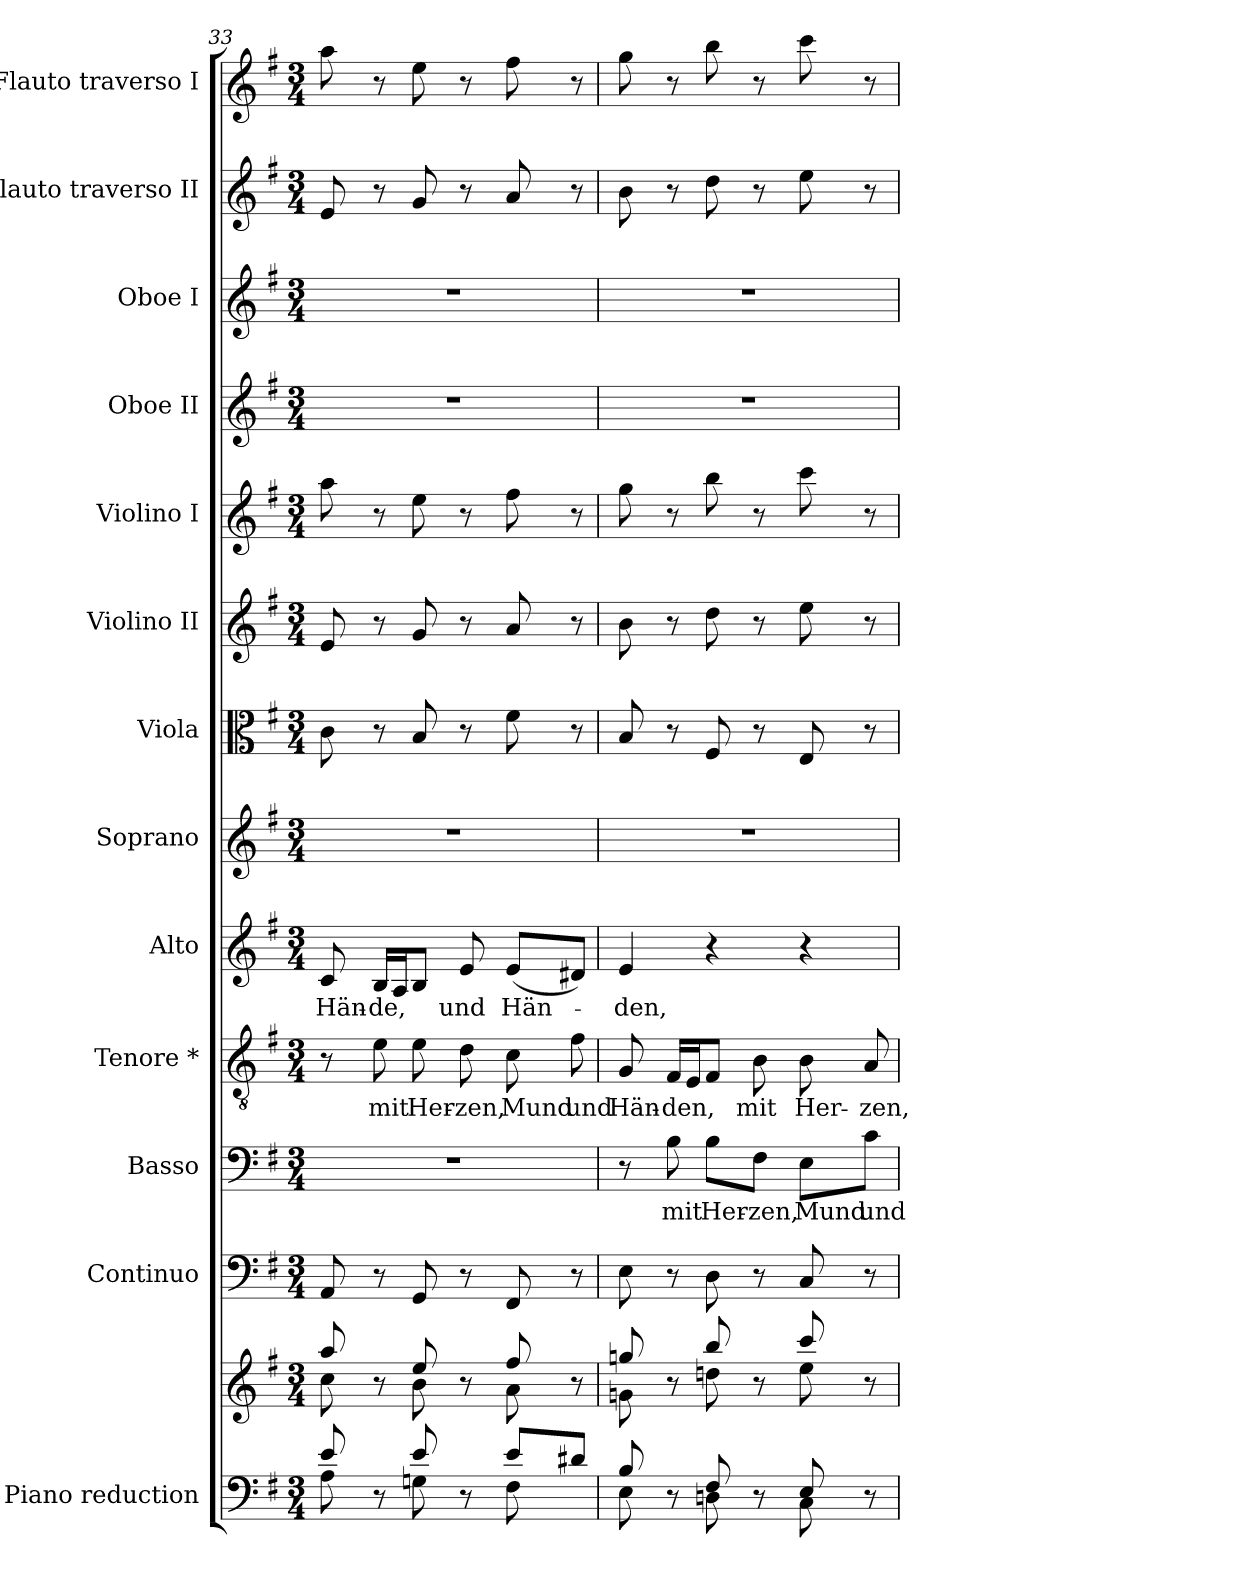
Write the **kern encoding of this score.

**kern	**kern	**kern	**kern	**text	**kern	**text	**kern	**text	**kern	**kern	**kern	**kern	**kern	**kern	**kern	**kern
*part13	*part13	*part12	*part11	*part11	*part10	*part10	*part9	*part9	*part8	*part7	*part6	*part5	*part4	*part3	*part2	*part1
*staff14	*staff13	*staff12	*staff11	*staff11	*staff10	*staff10	*staff9	*staff9	*staff8	*staff7	*staff6	*staff5	*staff4	*staff3	*staff2	*staff1
*I"Piano reduction	*	*I"Continuo	*I"Basso	*	*I"Tenore *	*	*I"Alto	*	*I"Soprano	*I"Viola	*I"Violino II	*I"Violino I	*I"Oboe II	*I"Oboe I	*I"Flauto traverso II	*I"Flauto traverso I
*I'Pno	*	*	*	*	*	*	*	*	*	*I'Vla	*I'Vln	*I'Vln	*I'Ob	*I'Ob	*	*
*clefF4	*clefG2	*clefF4	*clefF4	*	*clefGv2	*	*clefG2	*	*clefG2	*clefC3	*clefG2	*clefG2	*clefG2	*clefG2	*clefG2	*clefG2
*k[f#]	*k[f#]	*k[f#]	*k[f#]	*	*k[f#]	*	*k[f#]	*	*k[f#]	*k[f#]	*k[f#]	*k[f#]	*k[f#]	*k[f#]	*k[f#]	*k[f#]
*M3/4	*M3/4	*M3/4	*M3/4	*	*M3/4	*	*M3/4	*	*M3/4	*M3/4	*M3/4	*M3/4	*M3/4	*M3/4	*M3/4	*M3/4
=33	=33	=33	=33	=33	=33	=33	=33	=33	=33	=33	=33	=33	=33	=33	=33	=33
*^	*^	*	*	*	*	*	*	*	*	*	*	*	*	*	*	*
!	!	!	!	!	!	!	!	!	!	!LO:LY:b	!	!	!	!	!	!	!	!
8e/	8A\	8aa/	8cc\	8AA/	2.r	.	8r	.	8c/	Hän-	2.r	8c\	8e/	8aa\	2.r	2.r	8e/	8aa\
!	!	!	!	!	!	!	!	!LO:LY:b	!	!LO:LY:b	!	!	!	!	!	!	!	!
8r	8ryy	8r	8ryy	8r	.	.	8e\	mit	16B/LL	-de,	.	8r	8r	8r	.	.	8r	8r
.	.	.	.	.	.	.	.	.	16A/J	.	.	.	.	.	.	.	.	.
!	!	!	!	!	!	!	!	!LO:LY:b	!	!	!	!	!	!	!	!	!	!
8e/	8Gn\	8ee/	8b\	8GG/	.	.	8e\	Her-	8B/J	.	.	8B/	8g/	8ee\	.	.	8g/	8ee\
!	!	!	!	!	!	!	!	!LO:LY:b	!	!LO:LY:b	!	!	!	!	!	!	!	!
8r	8ryy	8r	8ryy	8r	.	.	8d\	-zen,	8e/	und	.	8r	8r	8r	.	.	8r	8r
!	!	!	!	!	!	!	!	!LO:LY:b	!	!LO:LY:b	!	!	!	!	!	!	!	!
8e/L	8F#\	8ff#/	8a\	8FF#/	.	.	8c\	Mund	(<8e/L	Hän-	.	8f#\	8a/	8ff#\	.	.	8a/	8ff#\
!	!	!	!	!	!	!	!	!LO:LY:b	!	!	!	!	!	!	!	!	!	!
8d#X/J	8ryy	8r	8ryy	8r	.	.	8f#\	und	8d#X/J)	.	.	8r	8r	8r	.	.	8r	8r
=34	=34	=34	=34	=34	=34	=34	=34	=34	=34	=34	=34	=34	=34	=34	=34	=34	=34	=34
!	!	!	!	!	!	!	!	!LO:LY:b	!	!LO:LY:b	!	!	!	!	!	!	!	!
8B/	8E\	8ggn/	8gn\	8E\	8r	.	8G/	Hän-	4e/	-den,	2.r	8B/	8b\	8gg\	2.r	2.r	8b\	8gg\
!	!	!	!	!	!	!LO:LY:b	!	!LO:LY:b	!	!	!	!	!	!	!	!	!	!
8r	8ryy	8r	8ryy	8r	8B\	mit	16F#/LL	-den,	.	.	.	8r	8r	8r	.	.	8r	8r
.	.	.	.	.	.	.	16E/J	.	.	.	.	.	.	.	.	.	.	.
!	!	!	!	!	!	!LO:LY:b	!	!	!	!	!	!	!	!	!	!	!	!
8F#/	8Dn\	8bb/	8ddn\	8D\	8B\L	Her-	8F#/J	.	4r	.	.	8F#/	8dd\	8bb\	.	.	8dd\	8bb\
!	!	!	!	!	!	!LO:LY:b	!	!LO:LY:b	!	!	!	!	!	!	!	!	!	!
8r	8ryy	8r	8ryy	8r	8F#\J	-zen,	8B\	mit	.	.	.	8r	8r	8r	.	.	8r	8r
!	!	!	!	!	!	!LO:LY:b	!	!LO:LY:b	!	!	!	!	!	!	!	!	!	!
8E/	8C\	8ccc/	8ee\	8C/	8E\L	Mund	8B\	Her-	4r	.	.	8E/	8ee\	8ccc\	.	.	8ee\	8ccc\
!	!	!	!	!	!	!LO:LY:b	!	!LO:LY:b	!	!	!	!	!	!	!	!	!	!
8r	8ryy	8r	8ryy	8r	8c\J	und	8A/	-zen,	.	.	.	8r	8r	8r	.	.	8r	8r
*v	*v	*	*	*	*	*	*	*	*	*	*	*	*	*	*	*	*	*
*	*v	*v	*	*	*	*	*	*	*	*	*	*	*	*	*	*	*
=	=	=	=	=	=	=	=	=	=	=	=	=	=	=	=	=
*-	*-	*-	*-	*-	*-	*-	*-	*-	*-	*-	*-	*-	*-	*-	*-	*-
